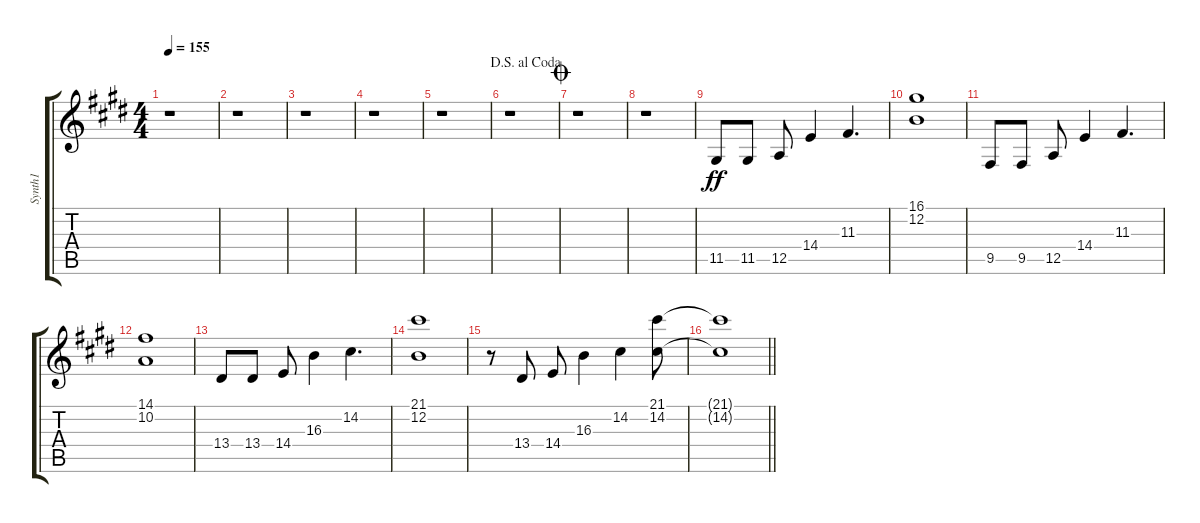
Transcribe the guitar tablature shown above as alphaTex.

\track ("Synth1" "Synth1") {instrument fx5brightness}
\staff {score tabs}
\tuning (E4 B3 G3 D3 A2 E2) {hide}
\ts (4 4)
\tempo 155
\clef g2
\ks e
r.1{dy ff} |
r.1 |
r.1 |
r.1 |
r.1 |
\jump dalsegnoalcoda
r.1 |
\jump coda
r.1 |
r.1 |
11.5.8 11.5.8 12.5.8 14.4.4 11.3.4{d} |
(16.1 12.2).1 |
9.5.8 9.5.8 12.5.8 14.4.4 11.3.4{d} |
(14.1 10.2).1 |
13.4.8 13.4.8 14.4.8 16.3.4 14.2.4{d} |
(21.1 12.2).1 |
r.8 13.4.8 14.4.8 16.3.4 14.2.4 (21.1 14.2).8 |
\barLineRight lightlight
(21.1{t} 14.2{t}).1
